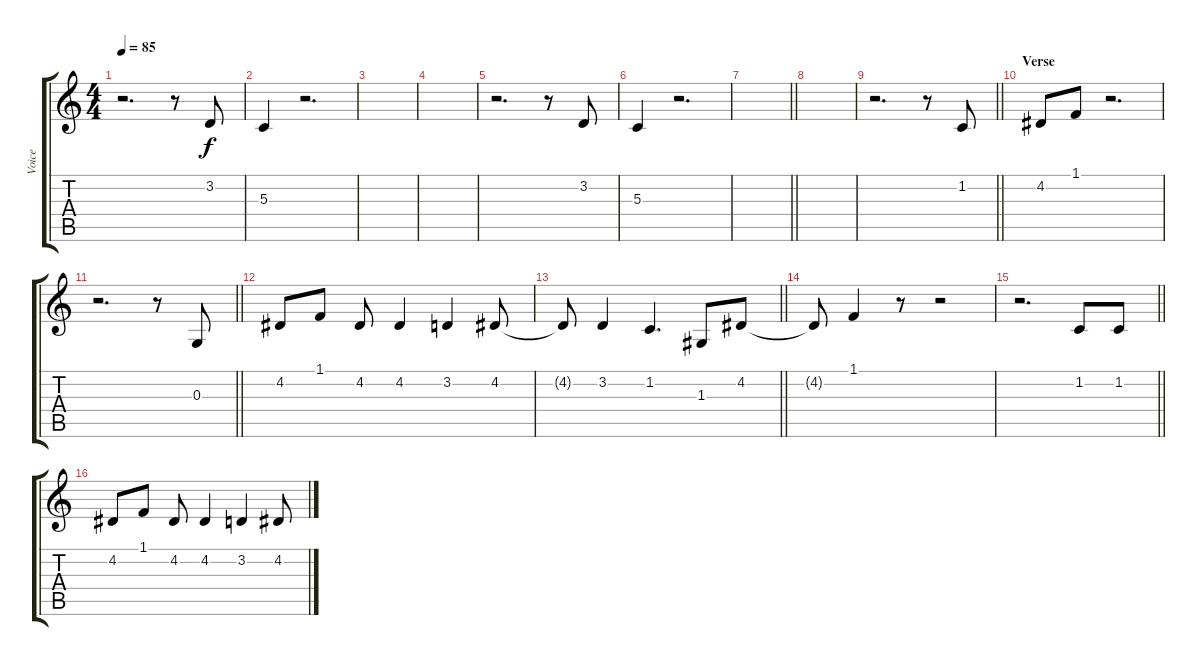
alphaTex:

\track ("Voice" "Voice") {instrument oboe}
\staff {score tabs}
\tuning (E4 B3 G3 D3 A2 E2) {hide}
\ts (4 4)
\tempo 85
\clef g2
\ks c
r.2{d dy f} r.8 3.2.8 |
5.3.4 r.2{d} |
|
|
r.2{d} r.8 3.2.8 |
5.3.4 r.2{d} |
\barLineRight lightlight
|
|
\barLineRight lightlight
r.2{d} r.8 1.2.8 |
\section ("" "Verse")
4.2.8 1.1.8 r.2{d} |
\barLineRight lightlight
r.2{d} r.8 0.3.8 |
4.2.8 1.1.8 4.2.8 4.2.4 3.2.4 4.2.8 |
\barLineRight lightlight
4.2{t}.8 3.2.4 1.2.4{d} 1.3.8 4.2.8 |
4.2{t}.8 1.1.4 r.8 r.2 |
\barLineRight lightlight
r.2{d} 1.2.8 1.2.8 |
4.2.8 1.1.8 4.2.8 4.2.4 3.2.4 4.2.8
